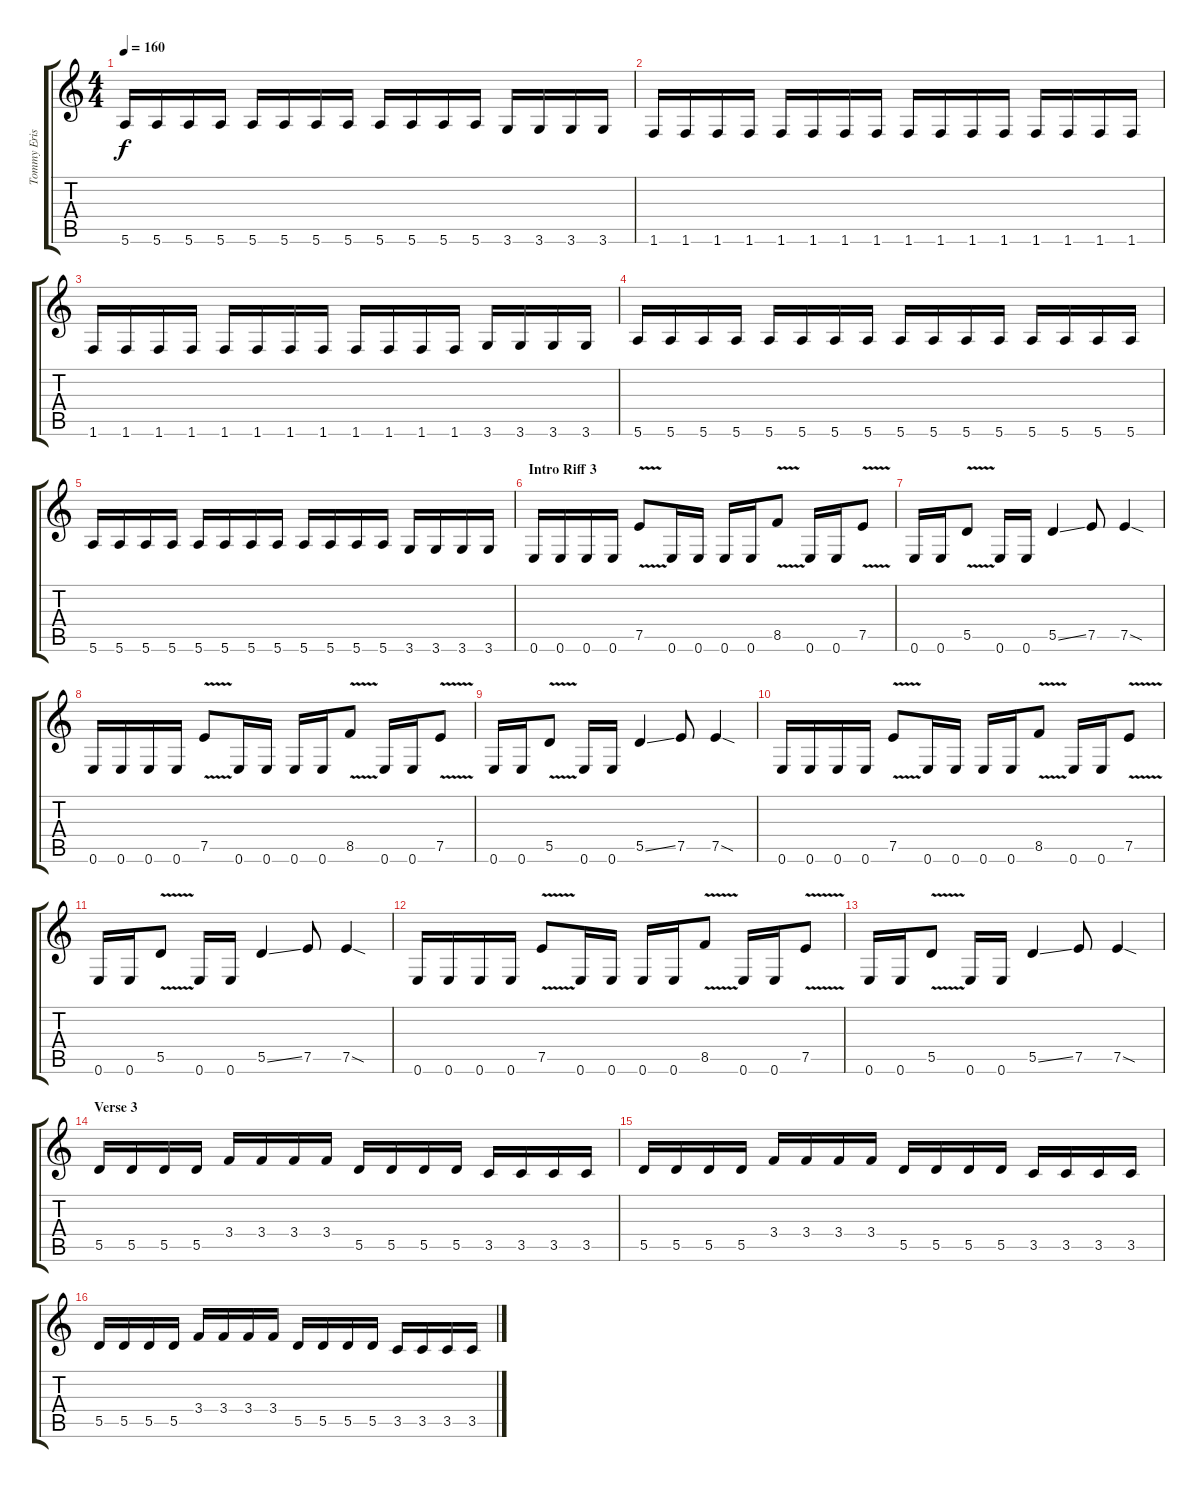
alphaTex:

\track ("Tommy Erisson" "Tommy Eris") {instrument overdrivenguitar}
\staff {score tabs}
\tuning (E4 B3 G3 D3 A2 E2) {hide}
\ts (4 4)
\tempo 160
\clef g2
\ks c
5.6.16{dy f} 5.6.16 5.6.16 5.6.16 5.6.16 5.6.16 5.6.16 5.6.16 5.6.16 5.6.16 5.6.16 5.6.16 3.6.16 3.6.16 3.6.16 3.6.16 |
1.6.16 1.6.16 1.6.16 1.6.16 1.6.16 1.6.16 1.6.16 1.6.16 1.6.16 1.6.16 1.6.16 1.6.16 1.6.16 1.6.16 1.6.16 1.6.16 |
1.6.16 1.6.16 1.6.16 1.6.16 1.6.16 1.6.16 1.6.16 1.6.16 1.6.16 1.6.16 1.6.16 1.6.16 3.6.16 3.6.16 3.6.16 3.6.16 |
5.6.16 5.6.16 5.6.16 5.6.16 5.6.16 5.6.16 5.6.16 5.6.16 5.6.16 5.6.16 5.6.16 5.6.16 5.6.16 5.6.16 5.6.16 5.6.16 |
5.6.16 5.6.16 5.6.16 5.6.16 5.6.16 5.6.16 5.6.16 5.6.16 5.6.16 5.6.16 5.6.16 5.6.16 3.6.16 3.6.16 3.6.16 3.6.16 |
\section ("" "Intro Riff 3")
0.6.16 0.6.16 0.6.16 0.6.16 7.5{v}.8 0.6.16 0.6.16 0.6.16 0.6.16 8.5{v}.8 0.6.16 0.6.16 7.5{v}.8 |
0.6.16 0.6.16 5.5{v}.8 0.6.16 0.6.16 5.5{ss}.4 7.5.8 7.5{sod}.4 |
0.6.16 0.6.16 0.6.16 0.6.16 7.5{v}.8 0.6.16 0.6.16 0.6.16 0.6.16 8.5{v}.8 0.6.16 0.6.16 7.5{v}.8 |
0.6.16 0.6.16 5.5{v}.8 0.6.16 0.6.16 5.5{ss}.4 7.5.8 7.5{sod}.4 |
0.6.16 0.6.16 0.6.16 0.6.16 7.5{v}.8 0.6.16 0.6.16 0.6.16 0.6.16 8.5{v}.8 0.6.16 0.6.16 7.5{v}.8 |
0.6.16 0.6.16 5.5{v}.8 0.6.16 0.6.16 5.5{ss}.4 7.5.8 7.5{sod}.4 |
0.6.16 0.6.16 0.6.16 0.6.16 7.5{v}.8 0.6.16 0.6.16 0.6.16 0.6.16 8.5{v}.8 0.6.16 0.6.16 7.5{v}.8 |
0.6.16 0.6.16 5.5{v}.8 0.6.16 0.6.16 5.5{ss}.4 7.5.8 7.5{sod}.4 |
\section ("" "Verse 3")
5.5.16 5.5.16 5.5.16 5.5.16 3.4.16 3.4.16 3.4.16 3.4.16 5.5.16 5.5.16 5.5.16 5.5.16 3.5.16 3.5.16 3.5.16 3.5.16 |
5.5.16 5.5.16 5.5.16 5.5.16 3.4.16 3.4.16 3.4.16 3.4.16 5.5.16 5.5.16 5.5.16 5.5.16 3.5.16 3.5.16 3.5.16 3.5.16 |
5.5.16 5.5.16 5.5.16 5.5.16 3.4.16 3.4.16 3.4.16 3.4.16 5.5.16 5.5.16 5.5.16 5.5.16 3.5.16 3.5.16 3.5.16 3.5.16
